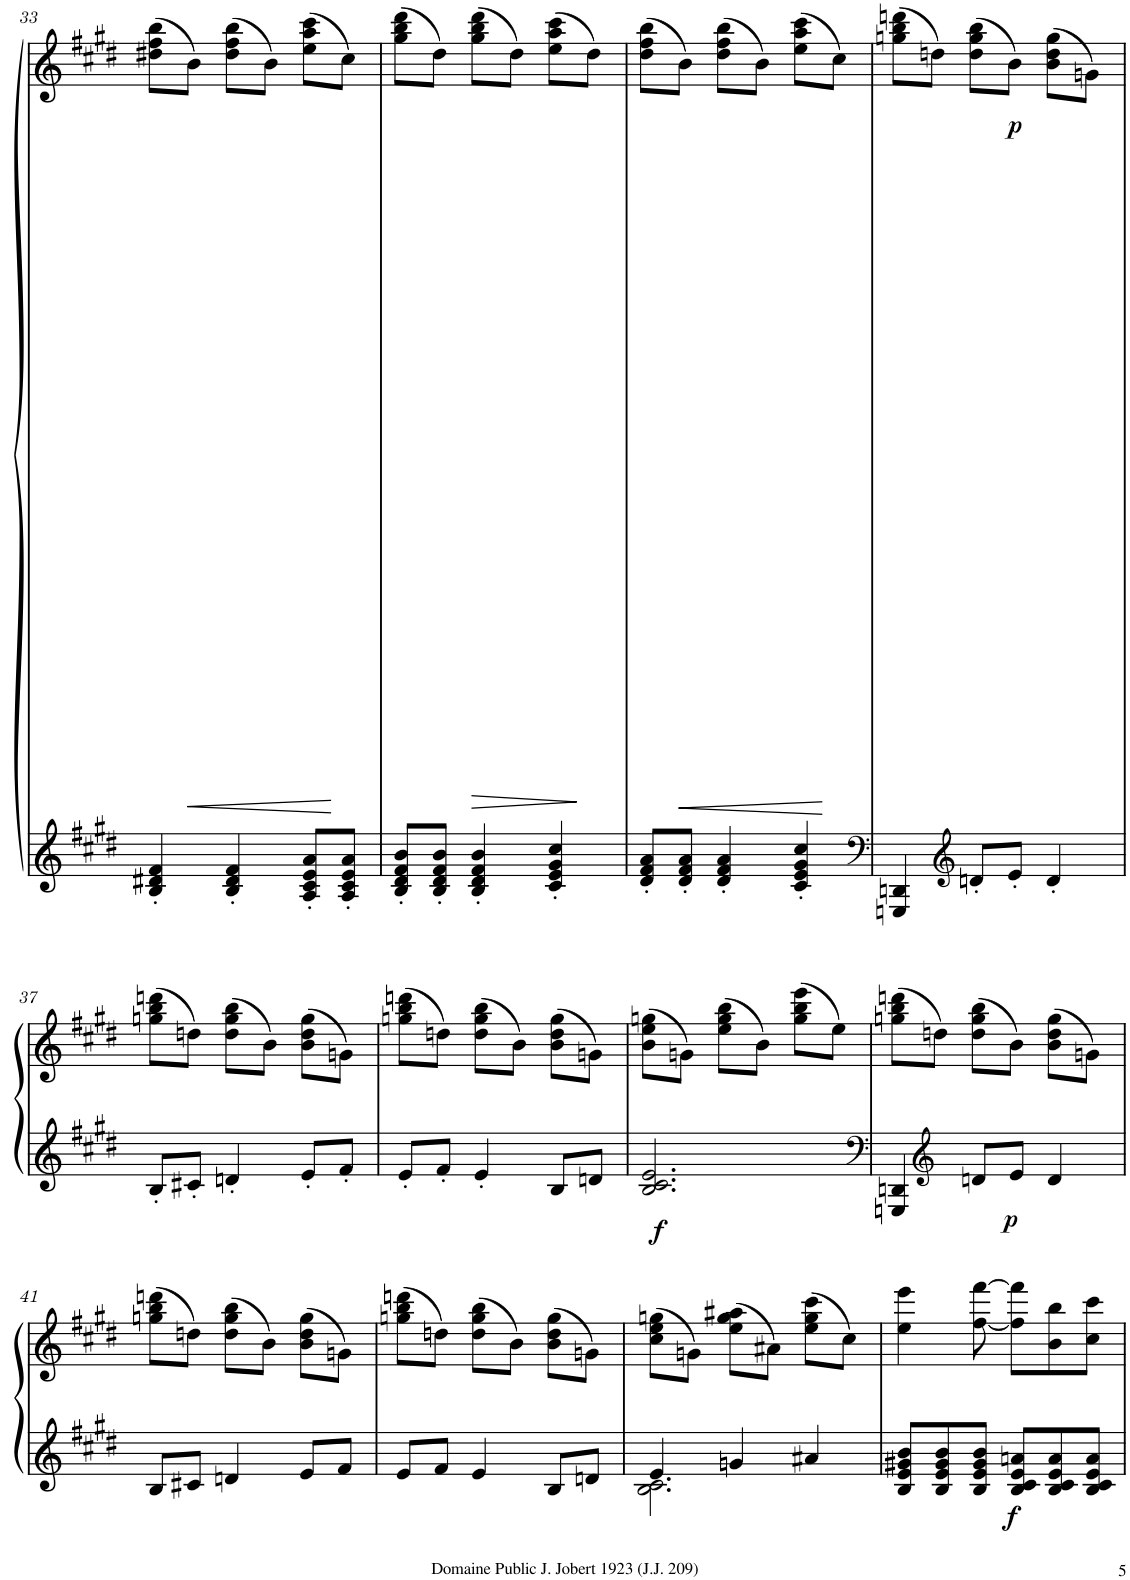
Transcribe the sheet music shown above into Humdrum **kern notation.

**kern	**kern	**dynam
*part1	*part1	*part1
*staff2	*staff1	*staff1/2
*I"Piano	*	*
*I'Pno	*	*
!!LO:PB:g=z
*clefG2	*clefG2	*
*k[f#c#g#d#]	*k[f#c#g#d#]	*
*M6/8	*M6/8	*
=33	=33	=33
4B/' 4d#X/' 4f#/'	(8dd#X\ 8ff#\ 8bb\L	.
!	!	!LO:HP:b
.	8b\J)	<
4B/' 4d#/' 4f#/'	(8dd#\ 8ff#\ 8bb\L	.
.	8b\J)	.
8A/' 8c#/' 8e/' 8a/'L	(8ee\ 8aa\ 8ccc#\L	.
8A/' 8c#/' 8e/' 8a/'J	8cc#\J)	[
=34	=34	=34
8B/' 8d#/' 8f#/' 8b/'L	(8gg#\ 8bb\ 8ddd#\L	.
8B/' 8d#/' 8f#/' 8b/'J	8dd#\J)	.
!	!	!LO:HP:b
4B/' 4d#/' 4f#/' 4b/'	(8gg#\ 8bb\ 8ddd#\L	>
.	8dd#\J)	.
4c#/' 4e/' 4g#/' 4cc#/'	(8ee\ 8aa\ 8ccc#\L	.
.	8dd#\J)	]
=35	=35	=35
8d#/' 8f#/' 8a/'L	(8dd#\ 8ff#\ 8bb\L	.
!	!	!LO:HP:b
8d#/' 8f#/' 8a/'J	8b\J)	<
4d#/' 4f#/' 4a/'	(8dd#\ 8ff#\ 8bb\L	.
.	8b\J)	.
4c#/' 4e/' 4g#/' 4cc#/'	(8ee\ 8aa\ 8ccc#\L	.
.	8cc#\J)	[
=36	=36	=36
*clefF4	*	*
!	!	!LO:DY:b
4GGGn/ 4DDn/	(8ggn\ 8bb\ 8dddn\L	p
.	8ddn\J)	.
*clefG2	*	*
8dn'/L	(8dd\ 8gg\ 8bb\L	.
8e'/J	8b\J)	.
4d'/	(8b\ 8dd\ 8gg\L	.
.	8gn\J)	.
!!LO:LB:g=z
=37	=37	=37
8B'/L	(8ggn\ 8bb\ 8dddn\L	.
8c#X'/J	8ddn\J)	.
4dn'/	(8dd\ 8gg\ 8bb\L	.
.	8b\J)	.
8e'/L	(8b\ 8dd\ 8gg\L	.
8f#'/J	8gn\J)	.
=38	=38	=38
8e'/L	(8ggn\ 8bb\ 8dddn\L	.
8f#'/J	8ddn\J)	.
4e'/	(8dd\ 8gg\ 8bb\L	.
.	8b\J)	.
8B/L	(8b\ 8dd\ 8gg\L	.
8dn/J	8gn\J)	.
=39	=39	=39
!	!	!LO:DY:b=2
2.B/ 2.c#/ 2.e/	(8b\ 8ee\ 8ggn\L	f
.	8gn\J)	.
.	(8ee\ 8gg\ 8bb\L	.
.	8b\J)	.
.	(8gg\ 8bb\ 8eee\L	.
.	8ee\J)	.
=40	=40	=40
*clefF4	*	*
!	!	!LO:DY:b=2
4GGGn/ 4DDn/	(8ggn\ 8bb\ 8dddn\L	p
*clefG2	*	*
.	8ddn\J)	.
8dn/L	(8dd\ 8gg\ 8bb\L	.
8e/J	8b\J)	.
4d/	(8b\ 8dd\ 8gg\L	.
.	8gn\J)	.
!!LO:LB:g=z
=41	=41	=41
8B/L	(8ggn\ 8bb\ 8dddn\L	.
8c#X/J	8ddn\J)	.
4dn/	(8dd\ 8gg\ 8bb\L	.
.	8b\J)	.
8e/L	(8b\ 8dd\ 8gg\L	.
8f#/J	8gn\J)	.
=42	=42	=42
8e/L	(8ggn\ 8bb\ 8dddn\L	.
8f#/J	8ddn\J)	.
4e/	(8dd\ 8gg\ 8bb\L	.
.	8b\J)	.
8B/L	(8b\ 8dd\ 8gg\L	.
8dn/J	8gn\J)	.
=43	=43	=43
*^	*	*
4e/	2.B\ 2.c#\	(8cc#\ 8ee\ 8ggn\L	.
.	.	8gn\J)	.
4gn/	.	(8ee\ 8gg\ 8aa#X\L	.
.	.	8a#X\J)	.
4a#X/	.	(8ee\ 8gg\ 8ccc#\L	.
.	.	8cc#\J)	.
*v	*v	*	*
=44	=44	=44
!	!	!LO:DY:b=2
8B/ 8e/ 8g#X/ 8b/L	4ee\ 4eee\	f
8B/ 8e/ 8g#/ 8b/	.	.
8B/ 8e/ 8g#/ 8b/J	[<8ff#\ [8fff#\	.
8B/ 8c#/ 8e/ 8an/L	8ff#\] 8fff#\]L	.
8B/ 8c#/ 8e/ 8a/	8b\ 8bb\	.
8B/ 8c#/ 8e/ 8a/J	8cc#\ 8ccc#\J	.
=	=	=
*-	*-	*-
